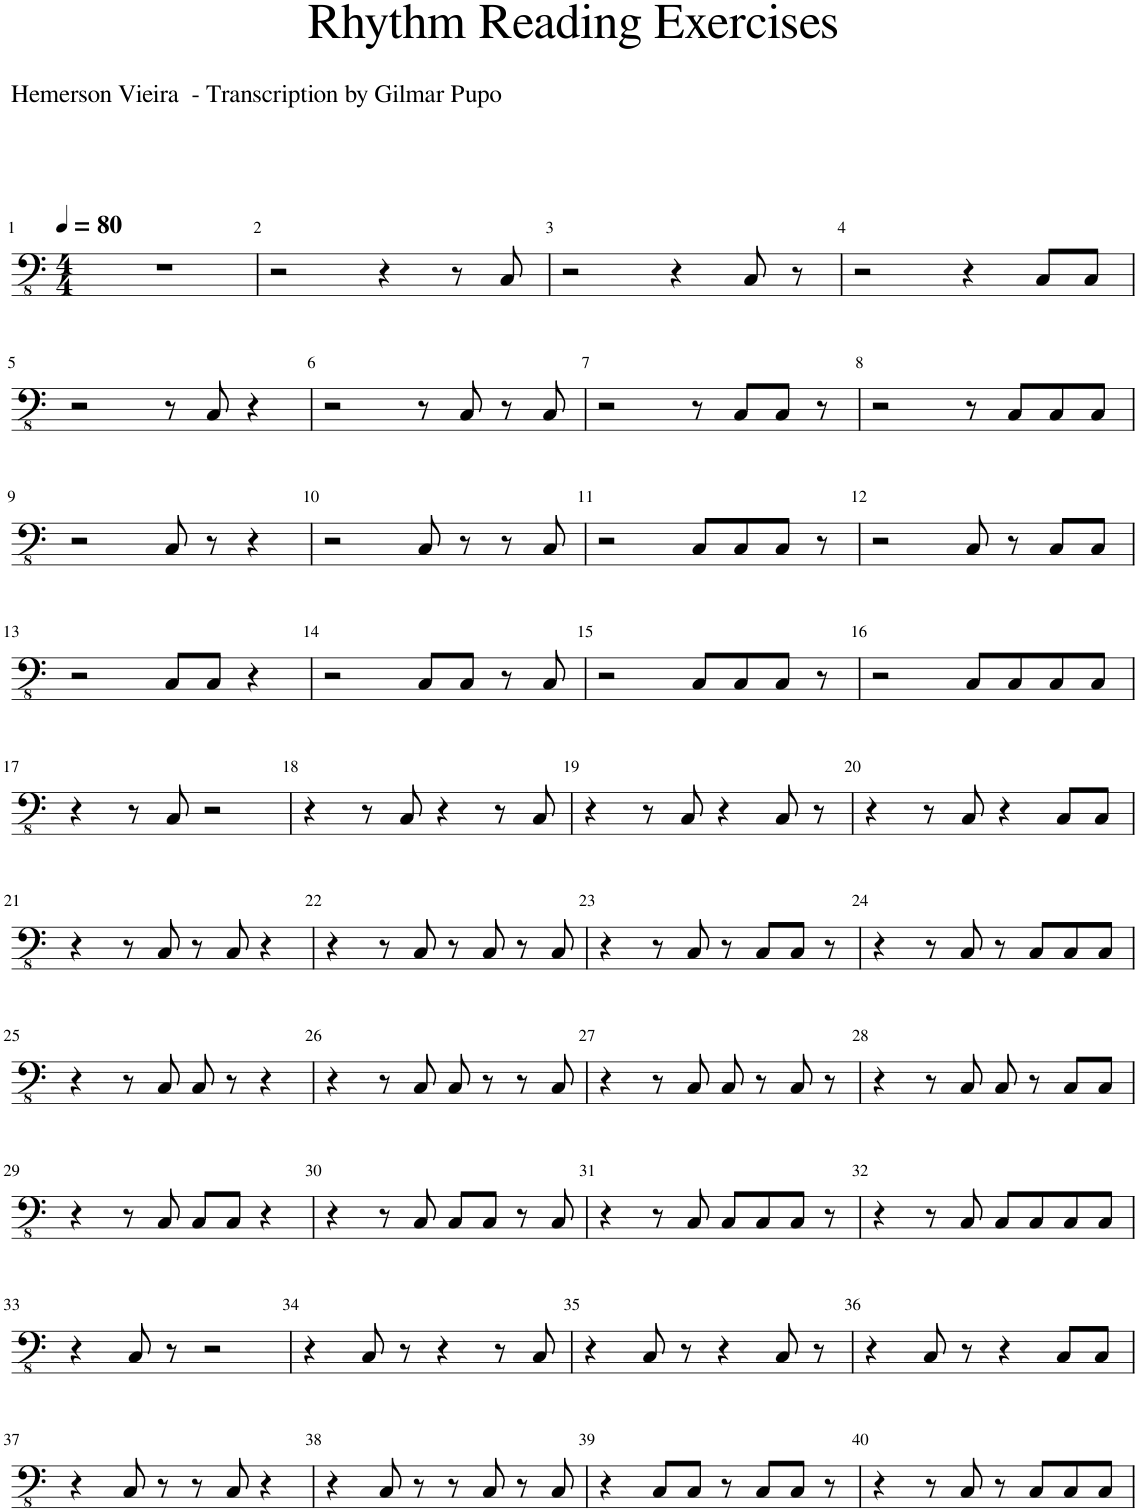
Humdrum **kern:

**kern
*part1
*staff1
*I"Electric Bass
*I'El. B.
*clefFv4
*k[]
*M4/4
*MM80
=1
1r
=2
2r
4r
8r
8CC/
=3
2r
4r
8CC/
8r
=4
2r
4r
8CC/L
8CC/J
!!LO:LB:g=z
=5
2r
8r
8CC/
4r
=6
2r
8r
8CC/
8r
8CC/
=7
2r
8r
8CC/L
8CC/J
8r
=8
2r
8r
8CC/L
8CC/
8CC/J
!!LO:LB:g=z
=9
2r
8CC/
8r
4r
=10
2r
8CC/
8r
8r
8CC/
=11
2r
8CC/L
8CC/
8CC/J
8r
=12
2r
8CC/
8r
8CC/L
8CC/J
!!LO:LB:g=z
=13
2r
8CC/L
8CC/J
4r
=14
2r
8CC/L
8CC/J
8r
8CC/
=15
2r
8CC/L
8CC/
8CC/J
8r
=16
2r
8CC/L
8CC/
8CC/
8CC/J
!!LO:LB:g=z
=17
4r
8r
8CC/
2r
=18
4r
8r
8CC/
4r
8r
8CC/
=19
4r
8r
8CC/
4r
8CC/
8r
=20
4r
8r
8CC/
4r
8CC/L
8CC/J
!!LO:LB:g=z
=21
4r
8r
8CC/
8r
8CC/
4r
=22
4r
8r
8CC/
8r
8CC/
8r
8CC/
=23
4r
8r
8CC/
8r
8CC/L
8CC/J
8r
=24
4r
8r
8CC/
8r
8CC/L
8CC/
8CC/J
!!LO:LB:g=z
=25
4r
8r
8CC/
8CC/
8r
4r
=26
4r
8r
8CC/
8CC/
8r
8r
8CC/
=27
4r
8r
8CC/
8CC/
8r
8CC/
8r
=28
4r
8r
8CC/
8CC/
8r
8CC/L
8CC/J
!!LO:LB:g=z
=29
4r
8r
8CC/
8CC/L
8CC/J
4r
=30
4r
8r
8CC/
8CC/L
8CC/J
8r
8CC/
=31
4r
8r
8CC/
8CC/L
8CC/
8CC/J
8r
=32
4r
8r
8CC/
8CC/L
8CC/
8CC/
8CC/J
!!LO:LB:g=z
=33
4r
8CC/
8r
2r
=34
4r
8CC/
8r
4r
8r
8CC/
=35
4r
8CC/
8r
4r
8CC/
8r
=36
4r
8CC/
8r
4r
8CC/L
8CC/J
!!LO:LB:g=z
=37
4r
8CC/
8r
8r
8CC/
4r
=38
4r
8CC/
8r
8r
8CC/
8r
8CC/
=39
4r
8CC/L
8CC/J
8r
8CC/L
8CC/J
8r
=40
4r
8r
8CC/
8r
8CC/L
8CC/
8CC/J
=
*-
